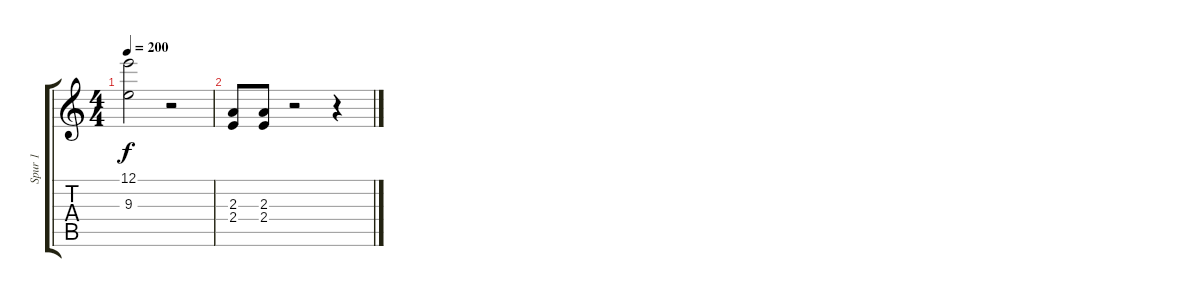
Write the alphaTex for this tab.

\track ("Spur 1" "Spur 1") {instrument overdrivenguitar}
\staff {score tabs}
\tuning (E4 B3 G3 D3 A2 E2) {hide}
\ts (4 4)
\tempo 200
\clef g2
\ks c
(12.1{t} 9.3{t}).2{dy f} r.2 |
(2.3 2.4).8 (2.3 2.4).8 r.2 r.4
